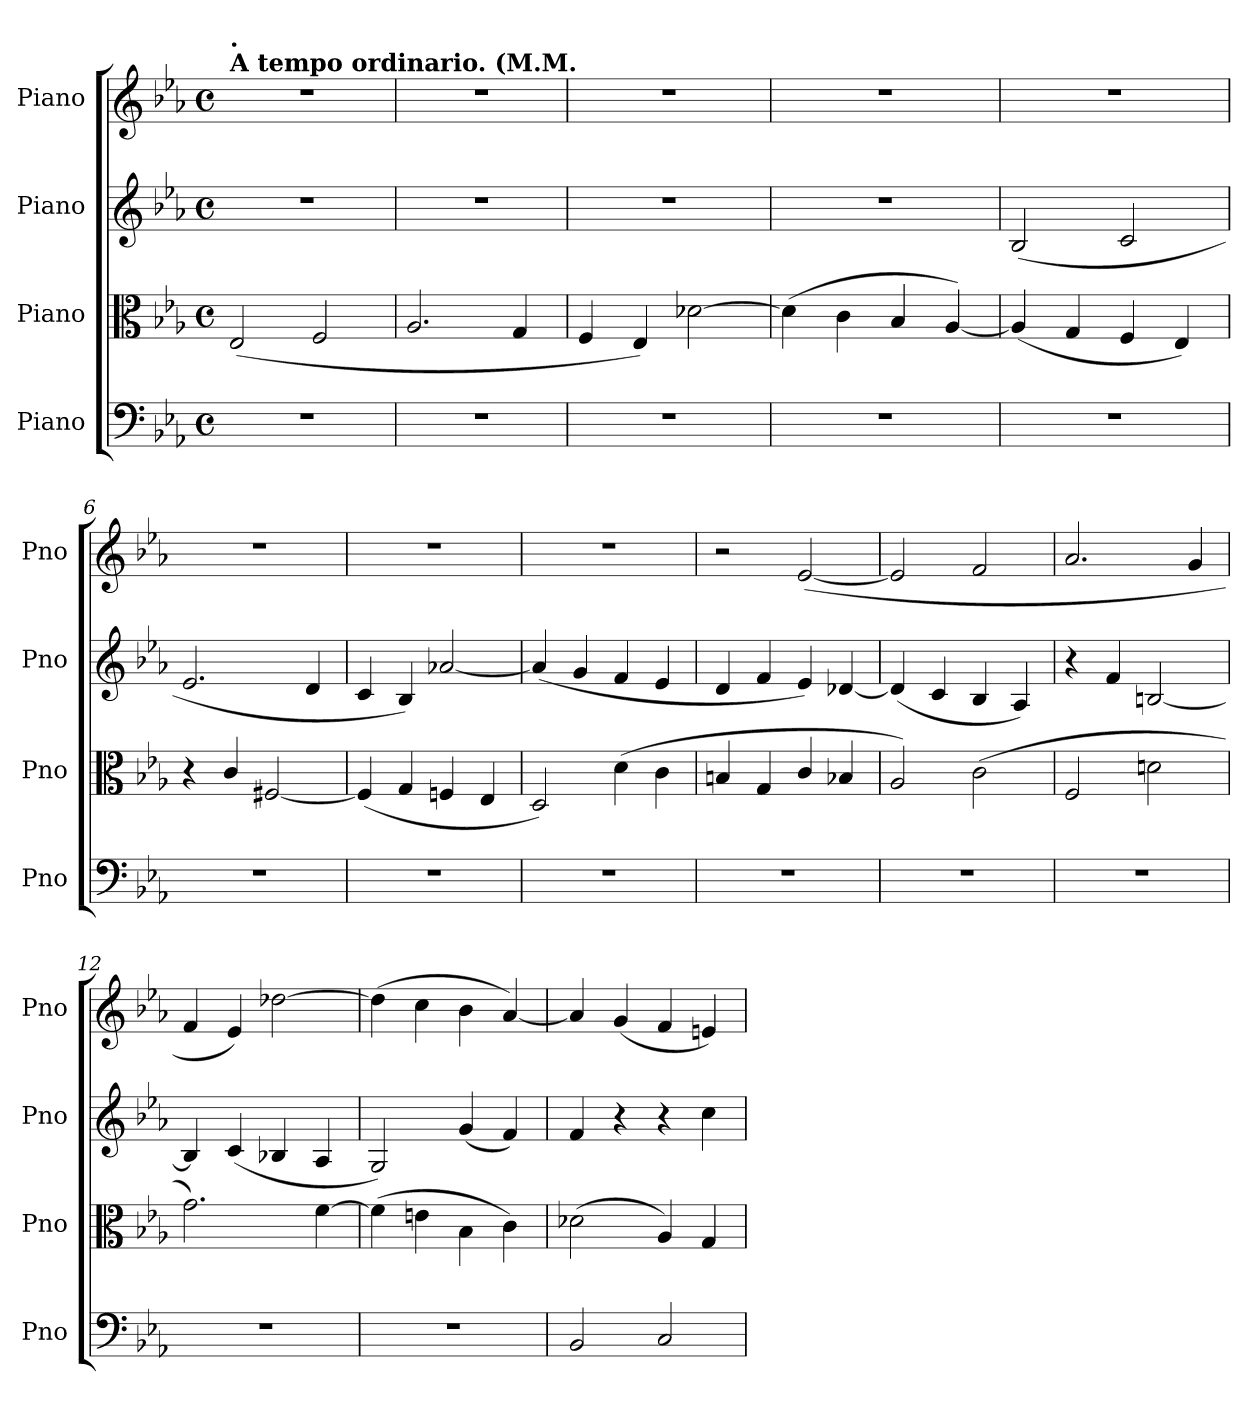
**kern	**kern	**kern	**kern
*part4	*part3	*part2	*part1
*staff4	*staff3	*staff2	*staff1
*I"Piano	*I"Piano	*I"Piano	*I"Piano
*I'Pno	*I'Pno	*I'Pno	*I'Pno
*clefF4	*clefC3	*clefG2	*clefG2
*k[b-e-a-]	*k[b-e-a-]	*k[b-e-a-]	*k[b-e-a-]
*M4/4	*M4/4	*M4/4	*M4/4
*met(c)	*met(c)	*met(c)	*met(c)
*MM104	*MM104	*MM104	*MM104
=1	=1	=1	=1
!	!	!	!LO:TX:a:B:t=A tempo ordinario. (M.M.
!	!	!	!LO:TX:a:B:t=.
1r	(2E-/	1r	1r
.	2F/	.	.
=2	=2	=2	=2
1r	2.A-/	1r	1r
.	4G/	.	.
=3	=3	=3	=3
1r	4F/	1r	1r
.	4E-/)	.	.
.	[2d-X\	.	.
=4	=4	=4	=4
1r	(4d-\]	1r	1r
.	4c\	.	.
.	4B-/	.	.
.	[4A-/)	.	.
=5	=5	=5	=5
1r	(4A-/]	(2B-/	1r
.	4G/	.	.
.	4F/	2c/	.
.	4E-/)	.	.
=6	=6	=6	=6
1r	4r	2.e-/	1r
.	4c/	.	.
.	[2F#X/	.	.
.	.	4d/	.
=7	=7	=7	=7
1r	(4F#/]	4c/	1r
.	4G/	4B-/)	.
.	4Fn/	[2a-X/	.
.	4E-/	.	.
=8	=8	=8	=8
1r	2D/)	(4a-/]	1r
.	.	4g/	.
.	(4d\	4f/	.
.	4c\	4e-/	.
=9	=9	=9	=9
1r	4Bn/	4d/	2r
.	4G/	4f/	.
.	4c/	4e-/)	([2e-/
.	4B-X/	[4d-X/	.
=10	=10	=10	=10
1r	2A-/)	(4d-/]	2e-/]
.	.	4c/	.
.	(2c\	4B-/	2f/
.	.	4A-/)	.
=11	=11	=11	=11
1r	2F/	4r	2.a-/
.	.	4f/	.
.	2dn\	[2Bn/	.
.	.	.	4g/
=12	=12	=12	=12
1r	2.g\)	4B/]	4f/
.	.	(4c/	4e-/)
.	.	4B-X/	[2dd-X\
.	[4f\	4A-/	.
!!LO:LB:g=z
=13	=13	=13	=13
1r	(4f\]	2G/)	(4dd-\]
.	4en\	.	4cc\
.	4B-\	(4g/	4b-\
.	4c\)	4f/)	[4a-/)
=14	=14	=14	=14
2BB-/	(2d-X\	4f/	4a-/]
.	.	4r	(4g/
2C/	4A-/)	4r	4f/
.	4G/	4cc\	4en/)
=	=	=	=
*-	*-	*-	*-
